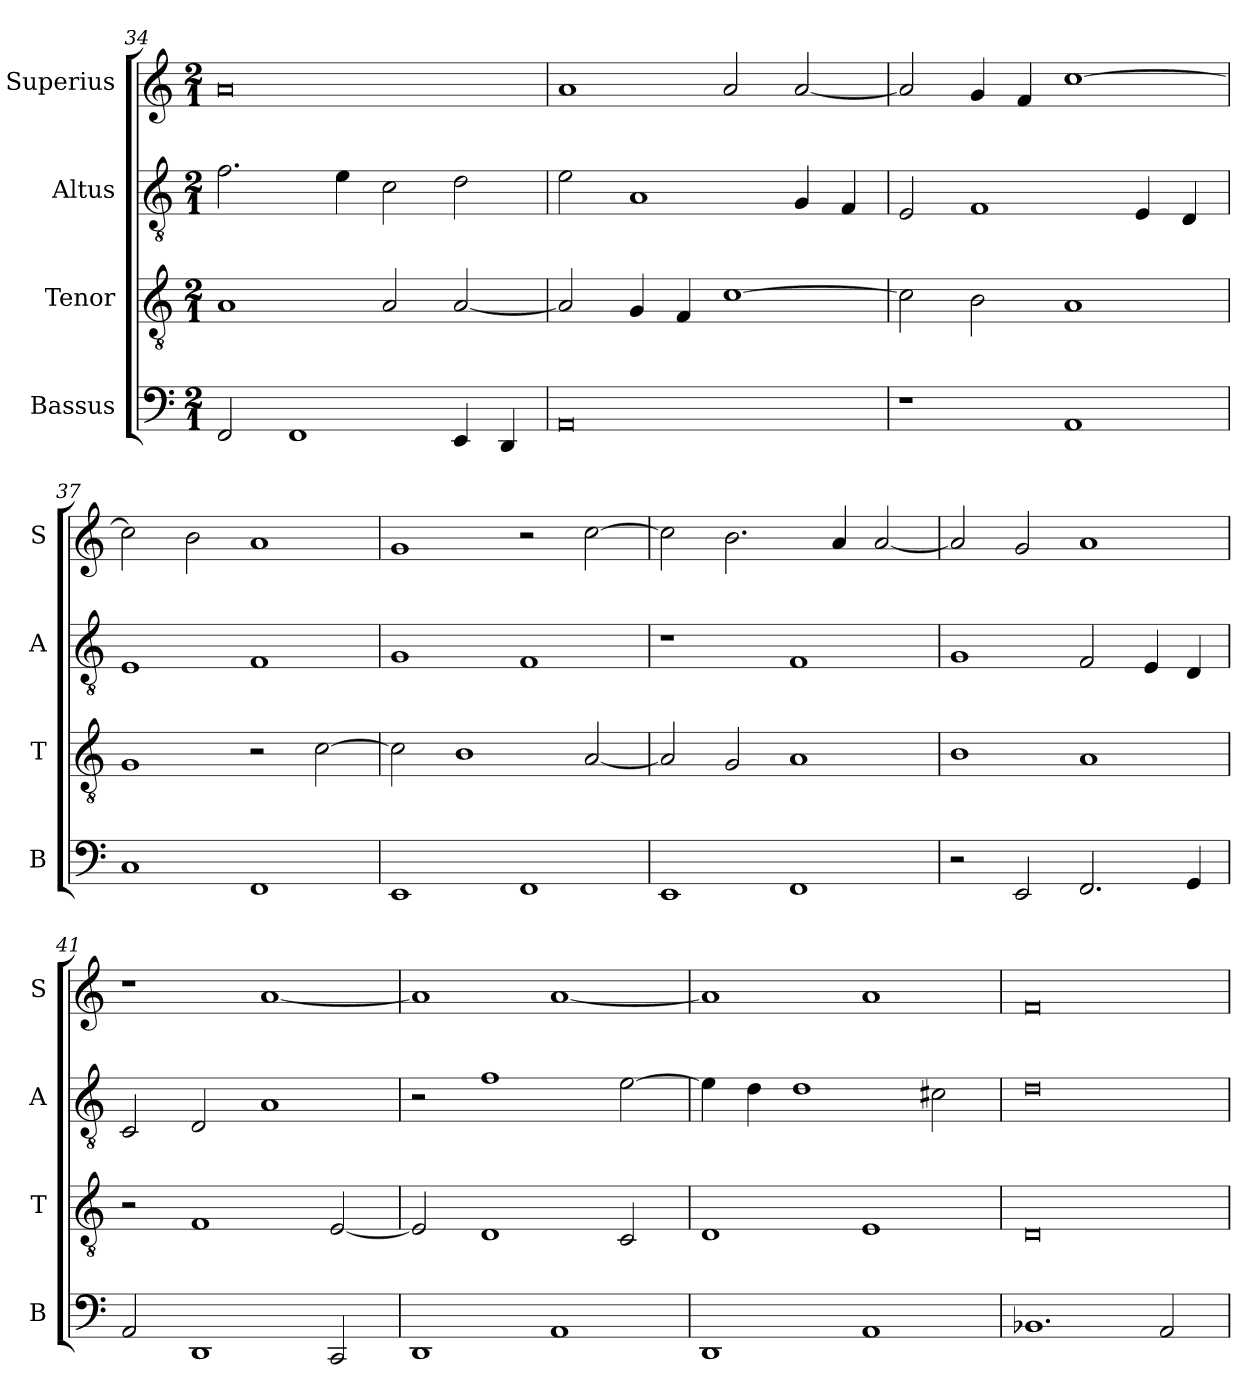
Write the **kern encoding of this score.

**kern	**kern	**kern	**kern
*part4	*part3	*part2	*part1
*staff4	*staff3	*staff2	*staff1
*I"Bassus	*I"Tenor	*I"Altus	*I"Superius
*I'B	*I'T	*I'A	*I'S
*clefF4	*clefGv2	*clefGv2	*clefG2
*k[]	*k[]	*k[]	*k[]
*M2/1	*M2/1	*M2/1	*M2/1
=34	=34	=34	=34
2FF/	1A	2.f\	0a
1FF	.	.	.
.	.	4e\	.
.	2A/	2c\	.
4EE/	[2A/	2d\	.
4DD/	.	.	.
=35	=35	=35	=35
0AA	2A/]	2e\	1a
.	4G/	1A	.
.	4F/	.	.
.	[1c	.	2a/
.	.	4G/	[2a/
.	.	4F/	.
=36	=36	=36	=36
1r	2c\]	2E/	2a/]
.	2B\	1F	4g/
.	.	.	4f/
1AA	1A	.	[1cc
.	.	4E/	.
.	.	4D/	.
=37	=37	=37	=37
1C	1G	1E	2cc\]
.	.	.	2b\
1FF	2r	1F	1a
.	[2c\	.	.
=38	=38	=38	=38
1EE	2c\]	1G	1g
.	1B	.	.
1FF	.	1F	2r
.	[2A/	.	[2cc\
=39	=39	=39	=39
1EE	2A/]	1r	2cc\]
.	2G/	.	2.b\
1FF	1A	1F	.
.	.	.	4a/
.	.	.	[2a/
=40	=40	=40	=40
2r	1B	1G	2a/]
2EE/	.	.	2g/
2.FF/	1A	2F/	1a
.	.	4E/	.
4GG/	.	4D/	.
=41	=41	=41	=41
2AA/	2r	2C/	1r
1DD	1F	2D/	.
.	.	1A	[1a
2CC/	[2E/	.	.
=42	=42	=42	=42
1DD	2E/]	2r	1a]
.	1D	1f	.
1AA	.	.	[1a
.	2C/	[2e\	.
=43	=43	=43	=43
1DD	1D	4e\]	1a]
.	.	4d\	.
.	.	1d	.
1AA	1E	.	1a
.	.	2c#X\	.
=44	=44	=44	=44
1.BB-X	0D	0d	0f
2AA/	.	.	.
=	=	=	=
*-	*-	*-	*-
